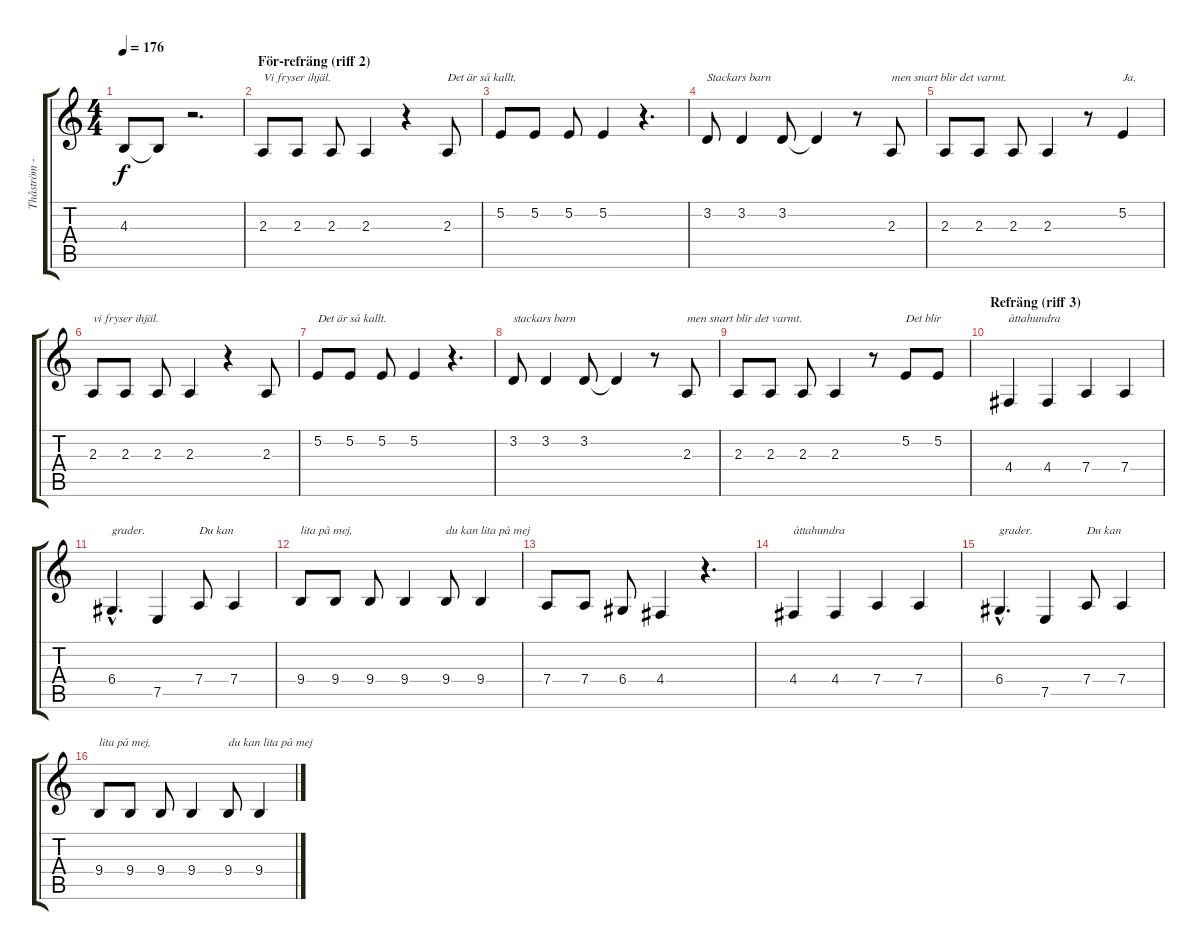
\track ("Thåström - Sång" "Thåström -") {instrument lead6voice}
\staff {score tabs}
\tuning (E4 B3 G3 D3 A2 E2) {hide}
\ts (4 4)
\tempo 176
\clef g2
\ks c
4.3{t}.8{dy f} 4.3{t}.8 r.2{d} |
\section ("" "För-refräng (riff 2)")
2.3.8{txt "Vi fryser ihjäl."} 2.3.8 2.3.8 2.3.4 r.4 2.3.8{txt "Det är så kallt."} |
5.2.8 5.2.8 5.2.8 5.2.4 r.4{d} |
3.2.8{txt "Stackars barn"} 3.2.4 3.2.8 3.2{t}.4 r.8 2.3.8{txt "men snart blir det varmt."} |
2.3.8 2.3.8 2.3.8 2.3.4 r.8 5.2.4{txt "Ja,"} |
2.3.8{txt "vi fryser ihjäl."} 2.3.8 2.3.8 2.3.4 r.4 2.3.8 |
5.2.8{txt "Det är så kallt."} 5.2.8 5.2.8 5.2.4 r.4{d} |
3.2.8{txt "stackars barn"} 3.2.4 3.2.8 3.2{t}.4 r.8 2.3.8{txt "men snart blir det varmt."} |
2.3.8 2.3.8 2.3.8 2.3.4 r.8 5.2.8{txt "Det blir"} 5.2.8 |
\section ("" "Refräng (riff 3)")
4.4.4{txt "åttahundra "} 4.4.4 7.4.4 7.4.4 |
6.4{hac}.4{d txt "grader."} 7.5.4 7.4.8{txt "Du kan"} 7.4.4 |
9.4.8{txt "lita på mej, "} 9.4.8 9.4.8 9.4.4 9.4.8{txt "du kan lita på mej"} 9.4.4 |
7.4.8 7.4.8 6.4.8 4.4.4 r.4{d} |
4.4.4{txt "åttahundra "} 4.4.4 7.4.4 7.4.4 |
6.4{hac}.4{d txt "grader."} 7.5.4 7.4.8{txt "Du kan"} 7.4.4 |
9.4.8{txt "lita på mej, "} 9.4.8 9.4.8 9.4.4 9.4.8{txt "du kan lita på mej"} 9.4.4
